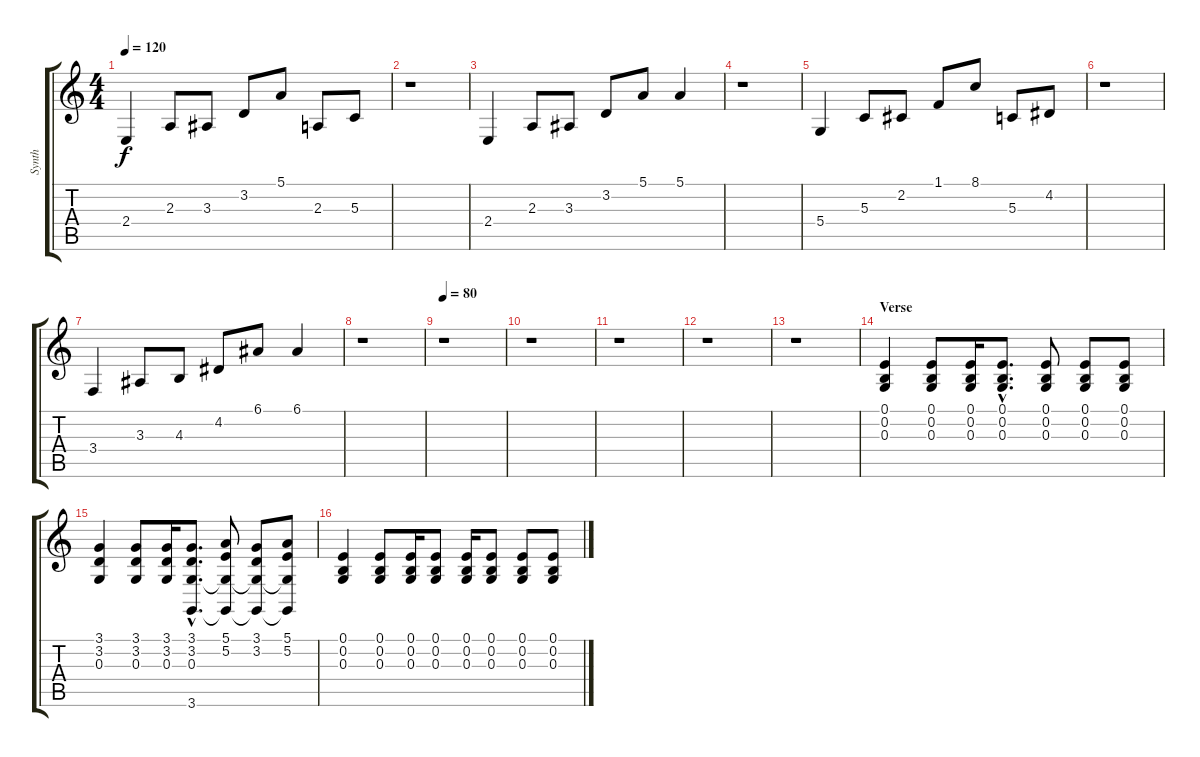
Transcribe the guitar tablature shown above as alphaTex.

\track ("Synth" "Synth") {instrument drawbarorgan}
\staff {score tabs}
\tuning (E4 B3 G3 D3 A2 E2) {hide}
\ts (4 4)
\tempo 120
\clef g2
\ks c
2.4.4{dy f} 2.3.8 3.3.8 3.2.8 5.1.8 2.3.8 5.3.8 |
r.1 |
2.4.4 2.3.8 3.3.8 3.2.8 5.1.8 5.1.4 |
r.1 |
5.4.4 5.3.8 2.2.8 1.1.8 8.1.8 5.3.8 4.2.8 |
r.1 |
3.4.4 3.3.8 4.3.8 4.2.8 6.1.8 6.1.4 |
r.1 |
\tempo 80
r.1 |
r.1 |
r.1 |
r.1 |
r.1 |
\section ("" "Verse")
(0.1 0.2 0.3).4{volume 9} (0.1 0.2 0.3).8 (0.1 0.2 0.3).16 (0.1{hac} 0.2{hac} 0.3{hac}).8{d} (0.1 0.2 0.3).8 (0.1 0.2 0.3).8 (0.1 0.2 0.3).8 |
(3.1 3.2 0.3).4 (3.1 3.2 0.3).8 (3.1 3.2 0.3).16 (3.1{hac} 3.2{hac} 0.3{hac} 3.6{hac}).8{d} (5.1 5.2 0.3{t} 3.6{t}).8 (3.1 3.2 0.3{t} 3.6{t}).8 (5.1 5.2 0.3{t} 3.6{t}).8 |
(0.1 0.2 0.3).4 (0.1 0.2 0.3).8 (0.1 0.2 0.3).16 (0.1 0.2 0.3).8 (0.1 0.2 0.3).16 (0.1 0.2 0.3).8 (0.1 0.2 0.3).8 (0.1 0.2 0.3).8
